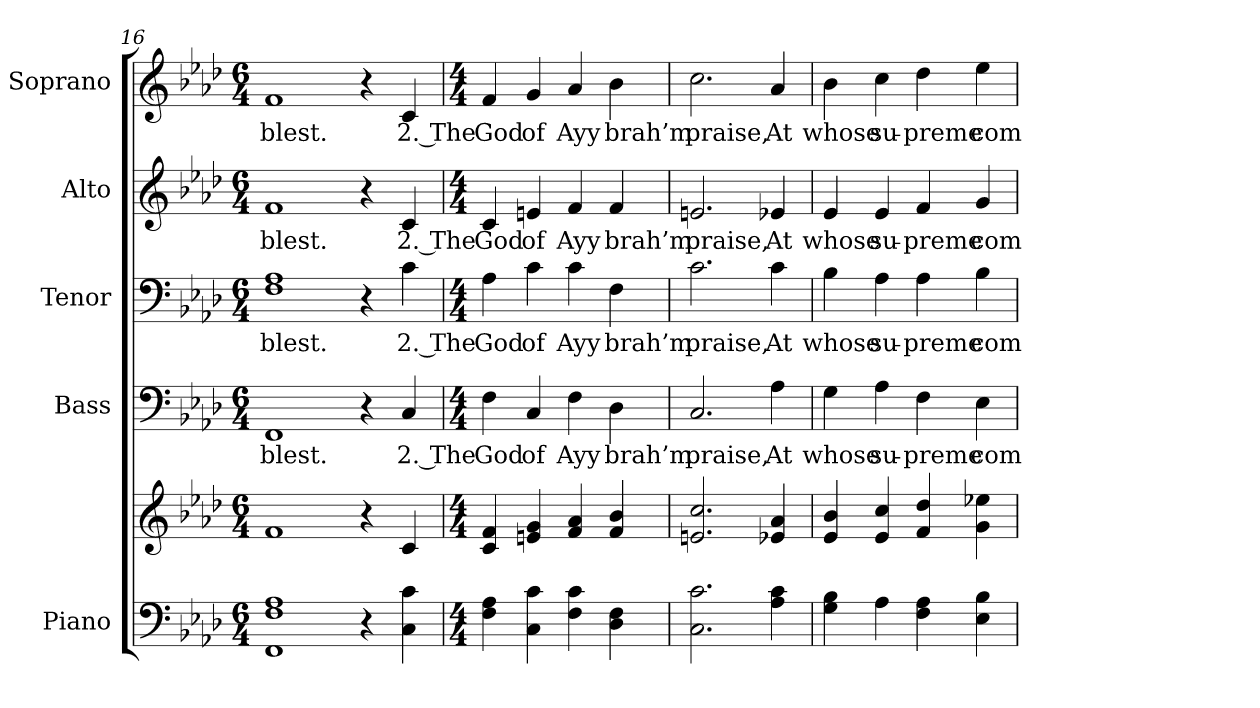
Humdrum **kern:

**kern	**kern	**kern	**text	**kern	**text	**kern	**text	**kern	**text
*part5	*part5	*part4	*part4	*part3	*part3	*part2	*part2	*part1	*part1
*staff6	*staff5	*staff4	*staff4	*staff3	*staff3	*staff2	*staff2	*staff1	*staff1
*I"Piano	*	*I"Bass	*	*I"Tenor	*	*I"Alto	*	*I"Soprano	*
*I'Pno.	*	*I'B.	*	*I'T.	*	*I'A.	*	*I'S.	*
*clefF4	*clefG2	*clefF4	*	*clefF4	*	*clefG2	*	*clefG2	*
*k[b-e-a-d-]	*k[b-e-a-d-]	*k[b-e-a-d-]	*	*k[b-e-a-d-]	*	*k[b-e-a-d-]	*	*k[b-e-a-d-]	*
*A-:	*A-:	*A-:	*	*A-:	*	*A-:	*	*A-:	*
*M6/4	*M6/4	*M6/4	*	*M6/4	*	*M6/4	*	*M6/4	*
=16	=16	=16	=16	=16	=16	=16	=16	=16	=16
!	!	!	!LO:LY:b:color=#000000	!	!	!	!	!	!
!	!	!	!	!	!LO:LY:b:color=#000000	!	!	!	!
!	!	!	!	!	!	!	!LO:LY:b:color=#000000	!	!
!	!	!	!	!	!	!	!	!	!LO:LY:b:color=#000000
1FFi 1Fi 1A-i	1fi	1FFi	blest.	1Fi 1A-i	blest.	1fi	blest.	1fi	blest.
4r	4r	4r	.	4r	.	4r	.	4r	.
!	!	!	!LO:LY:b:color=#000000	!	!	!	!	!	!
!	!	!	!	!	!LO:LY:b:color=#000000	!	!	!	!
!	!	!	!	!	!	!	!LO:LY:b:color=#000000	!	!
!	!	!	!	!	!	!	!	!	!LO:LY:b:color=#000000
4Ci\ 4ci	4ci/	4Ci/	2. The	4ci\	2. The	4ci/	2. The	4ci/	2. The
!!LO:PB:g=z
=17	=17	=17	=17	=17	=17	=17	=17	=17	=17
*M4/4	*M4/4	*M4/4	*	*M4/4	*	*M4/4	*	*M4/4	*
!	!	!	!LO:LY:b:color=#000000	!	!	!	!	!	!
!	!	!	!	!	!LO:LY:b:color=#000000	!	!	!	!
!	!	!	!	!	!	!	!LO:LY:b:color=#000000	!	!
!	!	!	!	!	!	!	!	!	!LO:LY:b:color=#000000
4Fi\ 4A-i	4ci/ 4fi	4Fi\	God	4A-i\	God	4ci/	God	4fi/	God
!	!	!	!LO:LY:b:color=#000000	!	!	!	!	!	!
!	!	!	!	!	!LO:LY:b:color=#000000	!	!	!	!
!	!	!	!	!	!	!	!LO:LY:b:color=#000000	!	!
!	!	!	!	!	!	!	!	!	!LO:LY:b:color=#000000
4Ci\ 4ci	4eni/ 4gi	4Ci/	of	4ci\	of	4eni/	of	4gi/	of
!	!	!	!LO:LY:b:color=#000000	!	!	!	!	!	!
!	!	!	!	!	!LO:LY:b:color=#000000	!	!	!	!
!	!	!	!	!	!	!	!LO:LY:b:color=#000000	!	!
!	!	!	!	!	!	!	!	!	!LO:LY:b:color=#000000
4Fi\ 4ci	4fi/ 4a-i	4Fi\	Ayy	4ci\	Ayy	4fi/	Ayy	4a-i/	Ayy
!	!	!	!LO:LY:b:color=#000000	!	!	!	!	!	!
!	!	!	!	!	!LO:LY:b:color=#000000	!	!	!	!
!	!	!	!	!	!	!	!LO:LY:b:color=#000000	!	!
!	!	!	!	!	!	!	!	!	!LO:LY:b:color=#000000
4D-i\ 4Fi	4fi/ 4b-i	4D-i\	brah’m	4Fi\	brah’m	4fi/	brah’m	4b-i\	brah’m
=18	=18	=18	=18	=18	=18	=18	=18	=18	=18
!	!	!	!LO:LY:b:color=#000000	!	!	!	!	!	!
!	!	!	!	!	!LO:LY:b:color=#000000	!	!	!	!
!	!	!	!	!	!	!	!LO:LY:b:color=#000000	!	!
!	!	!	!	!	!	!	!	!	!LO:LY:b:color=#000000
2.Ci\ 2.ci	2.eni/ 2.cci	2.Ci/	praise,	2.ci\	praise,	2.eni/	praise,	2.cci\	praise,
!	!	!	!LO:LY:b:color=#000000	!	!	!	!	!	!
!	!	!	!	!	!LO:LY:b:color=#000000	!	!	!	!
!	!	!	!	!	!	!	!LO:LY:b:color=#000000	!	!
!	!	!	!	!	!	!	!	!	!LO:LY:b:color=#000000
4A-i\ 4ci	4e-Xi/ 4a-i	4A-i\	At	4ci\	At	4e-Xi/	At	4a-i/	At
!!LO:PB:g=z
=19	=19	=19	=19	=19	=19	=19	=19	=19	=19
!	!	!	!LO:LY:b:color=#000000	!	!	!	!	!	!
!	!	!	!	!	!LO:LY:b:color=#000000	!	!	!	!
!	!	!	!	!	!	!	!LO:LY:b:color=#000000	!	!
!	!	!	!	!	!	!	!	!	!LO:LY:b:color=#000000
4Gi\ 4B-i	4e-i/ 4b-i	4Gi\	whose	4B-i\	whose	4e-i/	whose	4b-i\	whose
!	!	!	!LO:LY:b:color=#000000	!	!	!	!	!	!
!	!	!	!	!	!LO:LY:b:color=#000000	!	!	!	!
!	!	!	!	!	!	!	!LO:LY:b:color=#000000	!	!
!	!	!	!	!	!	!	!	!	!LO:LY:b:color=#000000
4A-i\	4e-i/ 4cci	4A-i\	su-	4A-i\	su-	4e-i/	su-	4cci\	su-
!	!	!	!LO:LY:b:color=#000000	!	!	!	!	!	!
!	!	!	!	!	!LO:LY:b:color=#000000	!	!	!	!
!	!	!	!	!	!	!	!LO:LY:b:color=#000000	!	!
!	!	!	!	!	!	!	!	!	!LO:LY:b:color=#000000
4Fi\ 4A-i	4fi/ 4dd-i	4Fi\	-preme	4A-i\	-preme	4fi/	-preme	4dd-i\	-preme
!	!	!	!LO:LY:b:color=#000000	!	!	!	!	!	!
!	!	!	!	!	!LO:LY:b:color=#000000	!	!	!	!
!	!	!	!	!	!	!	!LO:LY:b:color=#000000	!	!
!	!	!	!	!	!	!	!	!	!LO:LY:b:color=#000000
4E-i\ 4B-i	4gi\ 4ee-Xi	4E-i\	com-	4B-i\	com-	4gi/	com-	4ee-i\	com-
=	=	=	=	=	=	=	=	=	=
*-	*-	*-	*-	*-	*-	*-	*-	*-	*-
